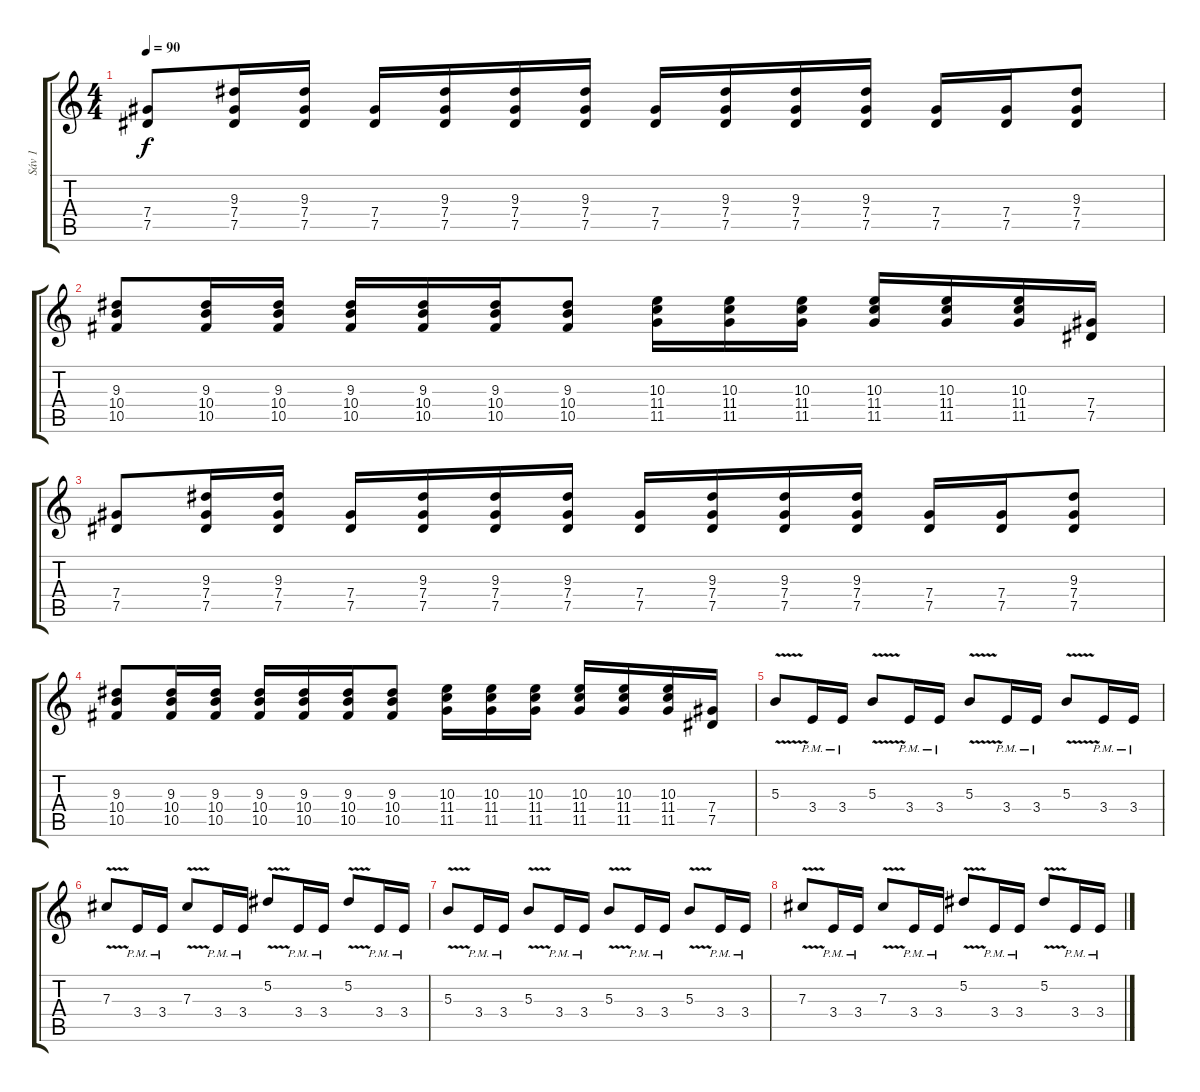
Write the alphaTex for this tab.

\track ("Sáv 1" "Sáv 1") {instrument distortionguitar}
\staff {score tabs}
\tuning (Eb4 Bb3 Gb3 Db3 Ab2 Db2) {hide}
\ts (4 4)
\tempo 90
\clef g2
\ks c
(7.4 7.5).8{dy f} (9.3 7.4 7.5).16 (9.3 7.4 7.5).16 (7.4 7.5).16 (9.3 7.4 7.5).16 (9.3 7.4 7.5).16 (9.3 7.4 7.5).16 (7.4 7.5).16 (9.3 7.4 7.5).16 (9.3 7.4 7.5).16 (9.3 7.4 7.5).16 (7.4 7.5).16 (7.4 7.5).16 (9.3 7.4 7.5).8 |
(9.3 10.4 10.5).8 (9.3 10.4 10.5).16 (9.3 10.4 10.5).16 (9.3 10.4 10.5).16 (9.3 10.4 10.5).16 (9.3 10.4 10.5).16 (9.3 10.4 10.5).8 (10.3 11.4 11.5).16 (10.3 11.4 11.5).16 (10.3 11.4 11.5).16 (10.3 11.4 11.5).16 (10.3 11.4 11.5).16 (10.3 11.4 11.5).16 (7.4 7.5).16 |
(7.4 7.5).8 (9.3 7.4 7.5).16 (9.3 7.4 7.5).16 (7.4 7.5).16 (9.3 7.4 7.5).16 (9.3 7.4 7.5).16 (9.3 7.4 7.5).16 (7.4 7.5).16 (9.3 7.4 7.5).16 (9.3 7.4 7.5).16 (9.3 7.4 7.5).16 (7.4 7.5).16 (7.4 7.5).16 (9.3 7.4 7.5).8 |
(9.3 10.4 10.5).8 (9.3 10.4 10.5).16 (9.3 10.4 10.5).16 (9.3 10.4 10.5).16 (9.3 10.4 10.5).16 (9.3 10.4 10.5).16 (9.3 10.4 10.5).8 (10.3 11.4 11.5).16 (10.3 11.4 11.5).16 (10.3 11.4 11.5).16 (10.3 11.4 11.5).16 (10.3 11.4 11.5).16 (10.3 11.4 11.5).16 (7.4 7.5).16 |
5.3{v}.8 3.4{pm}.16 3.4{pm}.16 5.3{v}.8 3.4{pm}.16 3.4{pm}.16 5.3{v}.8 3.4{pm}.16 3.4{pm}.16 5.3{v}.8 3.4{pm}.16 3.4{pm}.16 |
7.3{v}.8 3.4{pm}.16 3.4{pm}.16 7.3{v}.8 3.4{pm}.16 3.4{pm}.16 5.2{v}.8 3.4{pm}.16 3.4{pm}.16 5.2{v}.8 3.4{pm}.16 3.4{pm}.16 |
5.3{v}.8 3.4{pm}.16 3.4{pm}.16 5.3{v}.8 3.4{pm}.16 3.4{pm}.16 5.3{v}.8 3.4{pm}.16 3.4{pm}.16 5.3{v}.8 3.4{pm}.16 3.4{pm}.16 |
7.3{v}.8 3.4{pm}.16 3.4{pm}.16 7.3{v}.8 3.4{pm}.16 3.4{pm}.16 5.2{v}.8 3.4{pm}.16 3.4{pm}.16 5.2{v}.8 3.4{pm}.16 3.4{pm}.16
